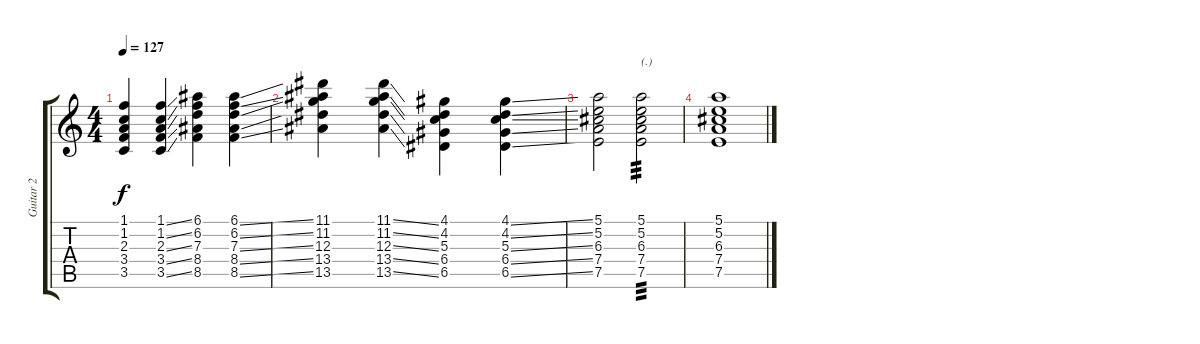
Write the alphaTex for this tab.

\track ("Guitar 2" "Guitar 2") {instrument electricguitarjazz}
\staff {score tabs}
\tuning (E4 B3 G3 D3 A2 E2) {hide}
\ts (4 4)
\tempo 127
\clef g2
\ks c
(1.1 1.2 2.3 3.4 3.5).4{dy f} (1.1{ss} 1.2{ss} 2.3{ss} 3.4{ss} 3.5{ss}).4 (6.1 6.2 7.3 8.4 8.5).4 (6.1{ss} 6.2{ss} 7.3{ss} 8.4{ss} 8.5{ss}).4 |
(11.1 11.2 12.3 13.4 13.5).4 (11.1{ss} 11.2{ss} 12.3{ss} 13.4{ss} 13.5{ss}).4 (4.1 4.2 5.3 6.4 6.5).4 (4.1{ss} 4.2{ss} 5.3{ss} 6.4{ss} 6.5{ss}).4 |
(5.1 5.2 6.3 7.4 7.5).2 (5.1 5.2 6.3 7.4 7.5).2{txt "(.)" tp 3} |
(5.1 5.2 6.3 7.4 7.5).1
